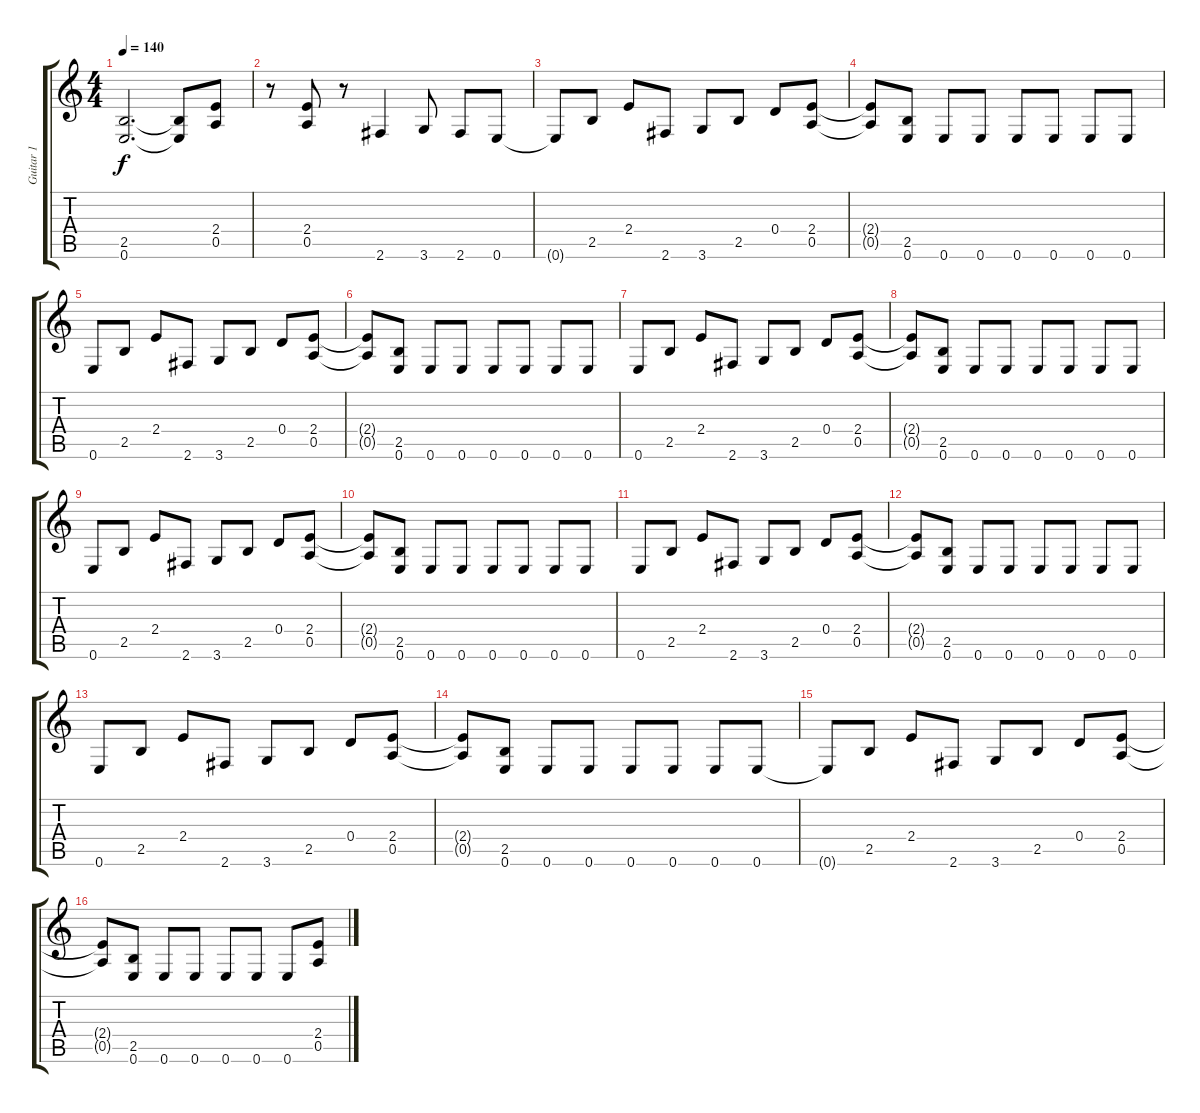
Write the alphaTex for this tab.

\track ("Guitar 1            " "Guitar 1  ") {instrument distortionguitar}
\staff {score tabs}
\tuning (E4 B3 G3 D3 A2 E2) {hide}
\ts (4 4)
\tempo 140
\clef g2
\ks c
(2.5 0.6).2{d dy f} (2.5{t} 0.6{t}).8 (2.4 0.5).8 |
r.8 (2.4 0.5).8 r.8 2.6.4 3.6.8 2.6.8 0.6.8 |
0.6{t}.8 2.5.8 2.4.8 2.6.8 3.6.8 2.5.8 0.4.8 (2.4 0.5).8 |
(2.4{t} 0.5{t}).8 (2.5 0.6).8 0.6.8 0.6.8 0.6.8 0.6.8 0.6.8 0.6.8 |
0.6.8 2.5.8 2.4.8 2.6.8 3.6.8 2.5.8 0.4.8 (2.4 0.5).8 |
(2.4{t} 0.5{t}).8 (2.5 0.6).8 0.6.8 0.6.8 0.6.8 0.6.8 0.6.8 0.6.8 |
0.6.8 2.5.8 2.4.8 2.6.8 3.6.8 2.5.8 0.4.8 (2.4 0.5).8 |
(2.4{t} 0.5{t}).8 (2.5 0.6).8 0.6.8 0.6.8 0.6.8 0.6.8 0.6.8 0.6.8 |
0.6.8 2.5.8 2.4.8 2.6.8 3.6.8 2.5.8 0.4.8 (2.4 0.5).8 |
(2.4{t} 0.5{t}).8 (2.5 0.6).8 0.6.8 0.6.8 0.6.8 0.6.8 0.6.8 0.6.8 |
0.6.8 2.5.8 2.4.8 2.6.8 3.6.8 2.5.8 0.4.8 (2.4 0.5).8 |
(2.4{t} 0.5{t}).8 (2.5 0.6).8 0.6.8 0.6.8 0.6.8 0.6.8 0.6.8 0.6.8 |
0.6.8 2.5.8 2.4.8 2.6.8 3.6.8 2.5.8 0.4.8 (2.4 0.5).8 |
(2.4{t} 0.5{t}).8 (2.5 0.6).8 0.6.8 0.6.8 0.6.8 0.6.8 0.6.8 0.6.8 |
0.6{t}.8 2.5.8 2.4.8 2.6.8 3.6.8 2.5.8 0.4.8 (2.4 0.5).8 |
(2.4{t} 0.5{t}).8 (2.5 0.6).8 0.6.8 0.6.8 0.6.8 0.6.8 0.6.8 (2.4 0.5).8
